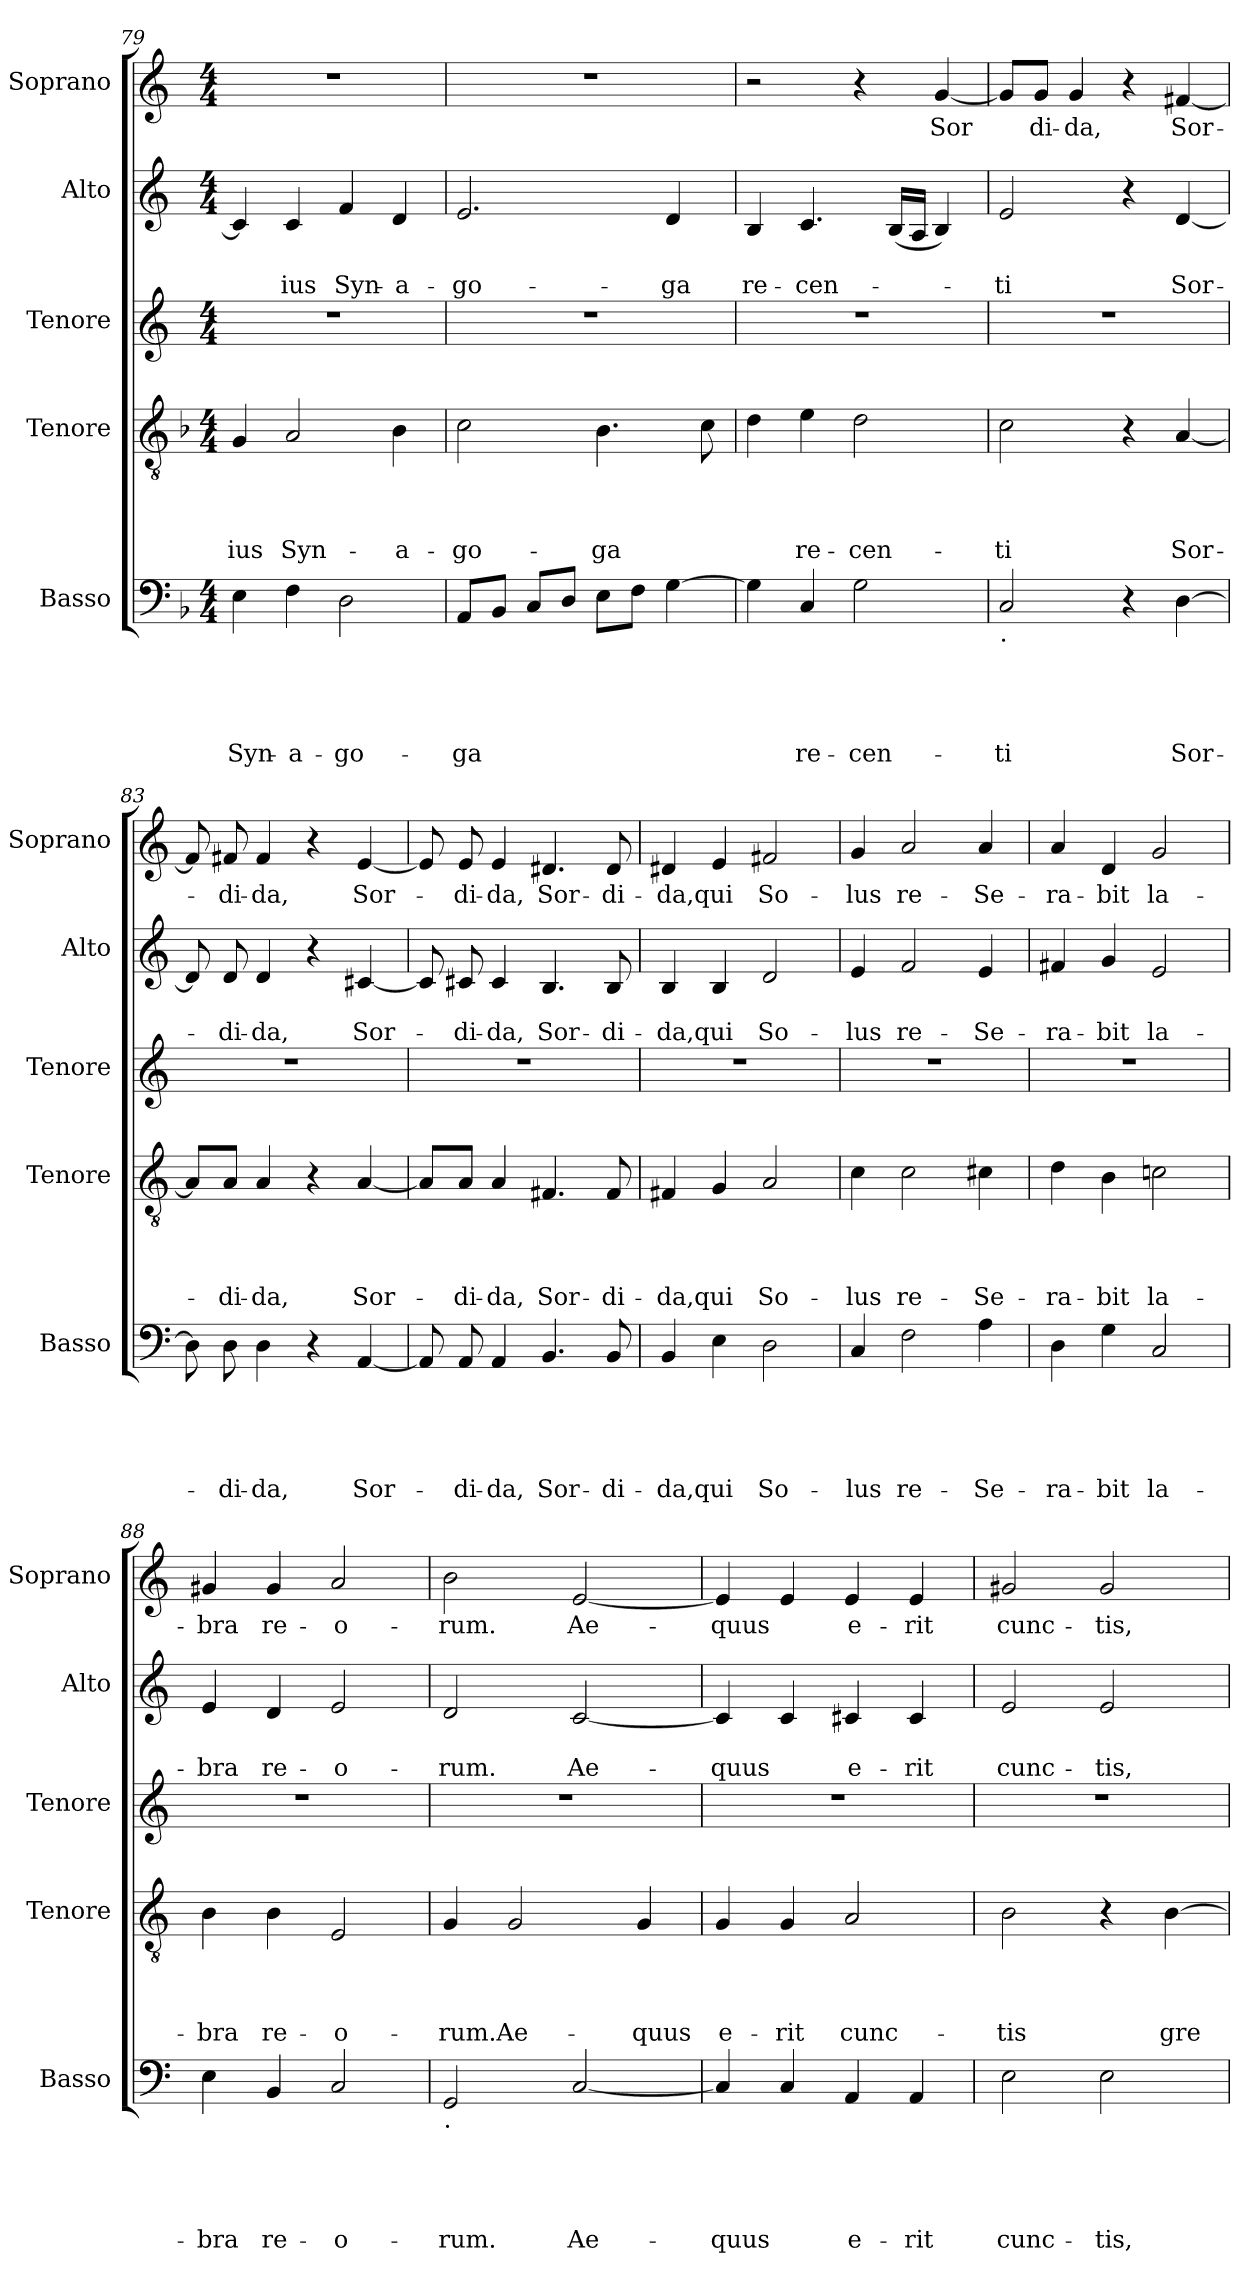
**kern	**text	**text	**text	**text	**text	**kern	**text	**text	**text	**text	**kern	**kern	**text	**text	**kern	**text
*part5	*part5	*part5	*part5	*part5	*part5	*part4	*part4	*part4	*part4	*part4	*part3	*part2	*part2	*part2	*part1	*part1
*staff5	*staff5	*staff5	*staff5	*staff5	*staff5	*staff4	*staff4	*staff4	*staff4	*staff4	*staff3	*staff2	*staff2	*staff2	*staff1	*staff1
*I"Basso	*	*	*	*	*	*I"Tenore	*	*	*	*	*I"Tenore	*I"Alto	*	*	*I"Soprano	*
*I'Basso	*	*	*	*	*	*I'Tenore	*	*	*	*	*I'Tenore	*I'Alto	*	*	*I'Soprano	*
*clefF4	*	*	*	*	*	*clefGv2	*	*	*	*	*clefG2	*clefG2	*	*	*clefG2	*
*k[b-]	*	*	*	*	*	*k[b-]	*	*	*	*	*k[]	*k[]	*	*	*k[]	*
*F:	*	*	*	*	*	*F:	*	*	*	*	*C:	*C:	*	*	*C:	*
*M4/4	*	*	*	*	*	*M4/4	*	*	*	*	*M4/4	*M4/4	*	*	*M4/4	*
=79	=79	=79	=79	=79	=79	=79	=79	=79	=79	=79	=79	=79	=79	=79	=79	=79
!	!	!	!	!	!LO:LY:b	!	!	!	!	!LO:LY:b	!	!	!	!	!	!
4E\	.	.	.	.	Syn-	4G/	.	.	.	-ius	1r	4c/]	.	.	1r	.
!	!	!	!	!	!LO:LY:b	!	!	!	!	!LO:LY:b	!	!	!	!LO:LY:b	!	!
4F\	.	.	.	.	-a-	2A/	.	.	.	Syn-	.	4c/	.	-ius	.	.
!	!	!	!	!	!LO:LY:b	!	!	!	!	!	!	!	!	!LO:LY:b	!	!
2D\	.	.	.	.	-go-	.	.	.	.	.	.	4f/	.	Syn-	.	.
!	!	!	!	!	!	!	!	!	!	!LO:LY:b	!	!	!	!LO:LY:b	!	!
.	.	.	.	.	.	4B-\	.	.	.	-a-	.	4d/	.	-a-	.	.
=80	=80	=80	=80	=80	=80	=80	=80	=80	=80	=80	=80	=80	=80	=80	=80	=80
!	!	!	!	!	!LO:LY:b	!	!	!	!	!LO:LY:b	!	!	!	!LO:LY:b	!	!
8AA/L	.	.	.	.	-ga	2c\	.	.	.	-go-	1r	2.e/	.	-go-	1r	.
8BB-/J	.	.	.	.	.	.	.	.	.	.	.	.	.	.	.	.
8C/L	.	.	.	.	.	.	.	.	.	.	.	.	.	.	.	.
8D/J	.	.	.	.	.	.	.	.	.	.	.	.	.	.	.	.
!	!	!	!	!	!	!	!	!	!	!LO:LY:b	!	!	!	!	!	!
8E\L	.	.	.	.	.	4.B-\	.	.	.	-ga	.	.	.	.	.	.
8F\J	.	.	.	.	.	.	.	.	.	.	.	.	.	.	.	.
!	!	!	!	!	!	!	!	!	!	!	!	!	!	!LO:LY:b	!	!
[>4G\	.	.	.	.	.	.	.	.	.	.	.	4d/	.	-ga	.	.
.	.	.	.	.	.	8c\	.	.	.	.	.	.	.	.	.	.
=81	=81	=81	=81	=81	=81	=81	=81	=81	=81	=81	=81	=81	=81	=81	=81	=81
!	!	!	!	!	!	!	!	!	!	!	!	!	!	!LO:LY:b	!	!
4G\]	.	.	.	.	.	4d\	.	.	.	.	1r	4B/	.	re-	2r	.
!	!	!	!	!	!LO:LY:b	!	!	!	!	!LO:LY:b	!	!	!	!LO:LY:b	!	!
4C/	.	.	.	.	re-	4e\	.	.	.	re-	.	4.c/	.	-cen-	.	.
!	!	!	!	!	!LO:LY:b	!	!	!	!	!LO:LY:b	!	!	!	!	!	!
2G\	.	.	.	.	-cen-	2d\	.	.	.	-cen-	.	.	.	.	4r	.
.	.	.	.	.	.	.	.	.	.	.	.	(>16B/LL	.	.	.	.
.	.	.	.	.	.	.	.	.	.	.	.	16A/JJ	.	.	.	.
!	!	!	!	!	!	!	!	!	!	!	!	!	!	!	!	!LO:LY:b
.	.	.	.	.	.	.	.	.	.	.	.	4B/)	.	.	[>4g/	Sor
!!LO:LB:g=z
=82	=82	=82	=82	=82	=82	=82	=82	=82	=82	=82	=82	=82	=82	=82	=82	=82
*k[]	*	*	*	*	*	*k[]	*	*	*	*	*	*	*	*	*	*
*C:	*	*	*	*	*	*C:	*	*	*	*	*	*	*	*	*	*
!LO:TX:b:t=.	!	!	!	!	!	!	!	!	!	!	!	!	!	!	!	!
!	!	!	!	!	!LO:LY:b	!	!	!	!	!LO:LY:b	!	!	!	!LO:LY:b	!	!
2C/	.	.	.	.	-ti	2c\	.	.	.	-ti	1r	2e/	.	-ti	8g/L]	.
!	!	!	!	!	!	!	!	!	!	!	!	!	!	!	!	!LO:LY:b
.	.	.	.	.	.	.	.	.	.	.	.	.	.	.	8g/J	di-
!	!	!	!	!	!	!	!	!	!	!	!	!	!	!	!	!LO:LY:b
.	.	.	.	.	.	.	.	.	.	.	.	.	.	.	4g/	-da,
4r	.	.	.	.	.	4r	.	.	.	.	.	4r	.	.	4r	.
!	!	!	!	!	!LO:LY:b	!	!	!	!	!LO:LY:b	!	!	!	!LO:LY:b	!	!LO:LY:b
[>4D\	.	.	.	.	Sor-	[<4A/	.	.	.	Sor-	.	[<4d/	.	Sor-	[<4f#X/	Sor-
=83	=83	=83	=83	=83	=83	=83	=83	=83	=83	=83	=83	=83	=83	=83	=83	=83
8D\]	.	.	.	.	.	8A/L]	.	.	.	.	1r	8d/]	.	.	8f#/]	.
!	!	!	!	!	!LO:LY:b	!	!	!	!	!LO:LY:b	!	!	!	!LO:LY:b	!	!LO:LY:b
8D\	.	.	.	.	-di-	8A/J	.	.	.	-di-	.	8d/	.	-di-	8f#X/	-di-
!	!	!	!	!	!LO:LY:b	!	!	!	!	!LO:LY:b	!	!	!	!LO:LY:b	!	!LO:LY:b
4D\	.	.	.	.	-da,	4A/	.	.	.	-da,	.	4d/	.	-da,	4f#/	-da,
4r	.	.	.	.	.	4r	.	.	.	.	.	4r	.	.	4r	.
!	!	!	!	!	!LO:LY:b	!	!	!	!	!LO:LY:b	!	!	!	!LO:LY:b	!	!LO:LY:b
[<4AA/	.	.	.	.	Sor-	[<4A/	.	.	.	Sor-	.	[<4c#X/	.	Sor-	[<4e/	Sor-
=84	=84	=84	=84	=84	=84	=84	=84	=84	=84	=84	=84	=84	=84	=84	=84	=84
8AA/]	.	.	.	.	.	8A/L]	.	.	.	.	1r	8c#/]	.	.	8e/]	.
!	!	!	!	!	!LO:LY:b	!	!	!	!	!LO:LY:b	!	!	!	!LO:LY:b	!	!LO:LY:b
8AA/	.	.	.	.	-di-	8A/J	.	.	.	-di-	.	8c#X/	.	-di-	8e/	-di-
!	!	!	!	!	!LO:LY:b	!	!	!	!	!LO:LY:b	!	!	!	!LO:LY:b	!	!LO:LY:b
4AA/	.	.	.	.	-da,	4A/	.	.	.	-da,	.	4c#/	.	-da,	4e/	-da,
!	!	!	!	!	!LO:LY:b	!	!	!	!	!LO:LY:b	!	!	!	!LO:LY:b	!	!LO:LY:b
4.BB/	.	.	.	.	Sor-	4.F#X/	.	.	.	Sor-	.	4.B/	.	Sor-	4.d#X/	Sor-
!	!	!	!	!	!LO:LY:b	!	!	!	!	!LO:LY:b	!	!	!	!LO:LY:b	!	!LO:LY:b
8BB/	.	.	.	.	-di-	8F#/	.	.	.	-di-	.	8B/	.	-di-	8d#/	-di-
=85	=85	=85	=85	=85	=85	=85	=85	=85	=85	=85	=85	=85	=85	=85	=85	=85
!	!	!	!	!	!LO:LY:b	!	!	!	!	!LO:LY:b	!	!	!	!LO:LY:b	!	!LO:LY:b
4BB/	.	.	.	.	-da,qui	4F#X/	.	.	.	-da,qui	1r	4B/	.	-da,qui	4d#X/	-da,qui
4E\	.	.	.	.	.	4G/	.	.	.	.	.	4B/	.	.	4e/	.
!	!	!	!	!	!LO:LY:b	!	!	!	!	!LO:LY:b	!	!	!	!LO:LY:b	!	!LO:LY:b
2D\	.	.	.	.	So-	2A/	.	.	.	So-	.	2d/	.	So-	2f#X/	So-
=86	=86	=86	=86	=86	=86	=86	=86	=86	=86	=86	=86	=86	=86	=86	=86	=86
!	!	!	!	!	!LO:LY:b	!	!	!	!	!LO:LY:b	!	!	!	!LO:LY:b	!	!LO:LY:b
4C/	.	.	.	.	-lus	4c\	.	.	.	-lus	1r	4e/	.	-lus	4g/	-lus
!	!	!	!	!	!LO:LY:b	!	!	!	!	!LO:LY:b	!	!	!	!LO:LY:b	!	!LO:LY:b
2F\	.	.	.	.	re-	2c\	.	.	.	re-	.	2f/	.	re-	2a/	re-
!	!	!	!	!	!LO:LY:b	!	!	!	!	!LO:LY:b	!	!	!	!LO:LY:b	!	!LO:LY:b
4A\	.	.	.	.	-Se-	4c#X\	.	.	.	-Se-	.	4e/	.	-Se-	4a/	-Se-
=87	=87	=87	=87	=87	=87	=87	=87	=87	=87	=87	=87	=87	=87	=87	=87	=87
!	!	!	!	!	!LO:LY:b	!	!	!	!	!LO:LY:b	!	!	!	!LO:LY:b	!	!LO:LY:b
4D\	.	.	.	.	-ra-	4d\	.	.	.	-ra-	1r	4f#X/	.	-ra-	4a/	-ra-
!	!	!	!	!	!LO:LY:b	!	!	!	!	!LO:LY:b	!	!	!	!LO:LY:b	!	!LO:LY:b
4G\	.	.	.	.	-bit	4B\	.	.	.	-bit	.	4g/	.	-bit	4d/	-bit
!	!	!	!	!	!LO:LY:b	!	!	!	!	!LO:LY:b	!	!	!	!LO:LY:b	!	!LO:LY:b
2C/	.	.	.	.	la-	2cn\	.	.	.	la-	.	2e/	.	la-	2g/	la-
=88	=88	=88	=88	=88	=88	=88	=88	=88	=88	=88	=88	=88	=88	=88	=88	=88
!	!	!	!	!	!LO:LY:b	!	!	!	!	!LO:LY:b	!	!	!	!LO:LY:b	!	!LO:LY:b
4E\	.	.	.	.	-bra	4B\	.	.	.	-bra	1r	4e/	.	-bra	4g#X/	-bra
!	!	!	!	!	!LO:LY:b	!	!	!	!	!LO:LY:b	!	!	!	!LO:LY:b	!	!LO:LY:b
4BB/	.	.	.	.	re-	4B\	.	.	.	re-	.	4d/	.	re-	4g#/	re-
!	!	!	!	!	!LO:LY:b	!	!	!	!	!LO:LY:b	!	!	!	!LO:LY:b	!	!LO:LY:b
2C/	.	.	.	.	-o-	2E/	.	.	.	-o-	.	2e/	.	-o-	2a/	-o-
!!LO:PB:g=z
=89	=89	=89	=89	=89	=89	=89	=89	=89	=89	=89	=89	=89	=89	=89	=89	=89
!LO:TX:b:t=.	!	!	!	!	!	!	!	!	!	!	!	!	!	!	!	!
!	!	!	!	!	!LO:LY:b	!	!	!	!	!LO:LY:b	!	!	!	!LO:LY:b	!	!LO:LY:b
2GG/	.	.	.	.	-rum.	4G/	.	.	.	-rum.Ae-	1r	2d/	.	-rum.	2b\	-rum.
.	.	.	.	.	.	2G/	.	.	.	.	.	.	.	.	.	.
!	!	!	!	!	!LO:LY:b	!	!	!	!	!	!	!	!	!LO:LY:b	!	!LO:LY:b
[<2C/	.	.	.	.	Ae-	.	.	.	.	.	.	[<2c/	.	Ae-	[<2e/	Ae-
!	!	!	!	!	!	!	!	!	!	!LO:LY:b	!	!	!	!	!	!
.	.	.	.	.	.	4G/	.	.	.	-quus	.	.	.	.	.	.
=90	=90	=90	=90	=90	=90	=90	=90	=90	=90	=90	=90	=90	=90	=90	=90	=90
!	!	!	!	!	!LO:LY:b	!	!	!	!	!LO:LY:b	!	!	!	!LO:LY:b	!	!LO:LY:b
4C/]	.	.	.	.	-quus	4G/	.	.	.	e-	1r	4c/]	.	-quus	4e/]	-quus
!	!	!	!	!	!	!	!	!	!	!LO:LY:b	!	!	!	!	!	!
4C/	.	.	.	.	.	4G/	.	.	.	-rit	.	4c/	.	.	4e/	.
!	!	!	!	!	!LO:LY:b	!	!	!	!	!LO:LY:b	!	!	!	!LO:LY:b	!	!LO:LY:b
4AA/	.	.	.	.	e-	2A/	.	.	.	cunc-	.	4c#X/	.	e-	4e/	e-
!	!	!	!	!	!LO:LY:b	!	!	!	!	!	!	!	!	!LO:LY:b	!	!LO:LY:b
4AA/	.	.	.	.	-rit	.	.	.	.	.	.	4c#/	.	-rit	4e/	-rit
=91	=91	=91	=91	=91	=91	=91	=91	=91	=91	=91	=91	=91	=91	=91	=91	=91
!	!	!	!	!	!LO:LY:b	!	!	!	!	!LO:LY:b	!	!	!	!LO:LY:b	!	!LO:LY:b
2E\	.	.	.	.	cunc-	2B\	.	.	.	-tis	1r	2e/	.	cunc-	2g#X/	cunc-
!	!	!	!	!	!LO:LY:b	!	!	!	!	!	!	!	!	!LO:LY:b	!	!LO:LY:b
2E\	.	.	.	.	-tis,	4r	.	.	.	.	.	2e/	.	-tis,	2g#/	-tis,
!	!	!	!	!	!	!	!	!	!	!LO:LY:b	!	!	!	!	!	!
.	.	.	.	.	.	[>4B\	.	.	.	gre-	.	.	.	.	.	.
=	=	=	=	=	=	=	=	=	=	=	=	=	=	=	=	=
*-	*-	*-	*-	*-	*-	*-	*-	*-	*-	*-	*-	*-	*-	*-	*-	*-
